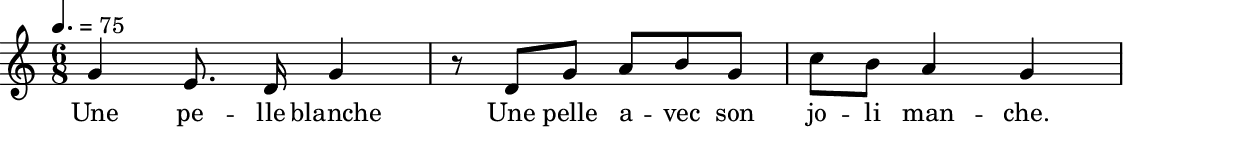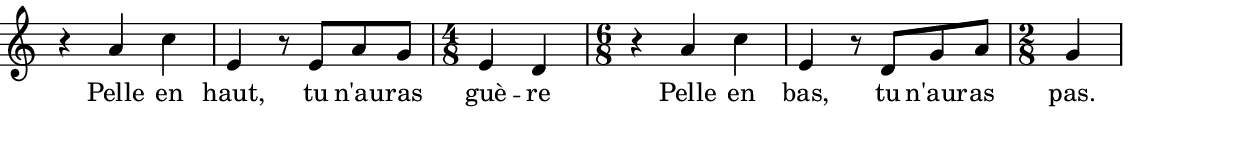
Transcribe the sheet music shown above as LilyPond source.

%% Generated by lilypond-book
%% Options: [indent=0\mm]
\include "lilypond-book-preamble.ly"


% ****************************************************************
% Start cut-&-pastable-section
% ****************************************************************

#(ly:set-option 'eps-box-padding 3.000000)



\paper {
  indent = 0\mm
}

\layout {
  
}




% ****************************************************************
% ly snippet:
% ****************************************************************
\sourcefilename "yvesdefrance_8.ly"
\sourcefileline 0
\version "2.16.0"
\include "italiano.ly"

\header {
	title = "Chant de travail - 8"
	subtitle = "Collecté par Yves Defrance"
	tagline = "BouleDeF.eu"
}

\score {
	\new Staff \relative sib' {
		\clef "treble"
		\time 6/8
		\tempo 4. = 75

		| sol4 mi8. re16 sol4
		| r8 re sol la si sol
		| do si la4 sol
		\break
		| r la do
		| mi, r8 mi la sol
		\time 4/8
		| mi4 re
		\time 6/8
		| r la' do
		| mi, r8 re sol la
		\time 2/8
		| sol4
	}
	\addlyrics {
		| Une pe -- lle blanche
		  Une pelle a -- vec son
		| jo -- li man -- che.
		  Pelle en
		| haut, tu n'au -- ras
		| guè -- re
		  Pelle en
		| bas, tu n'aur -- as
		| pas.
	}
	\layout {}
	\midi {}
}




% ****************************************************************
% end ly snippet
% ****************************************************************
